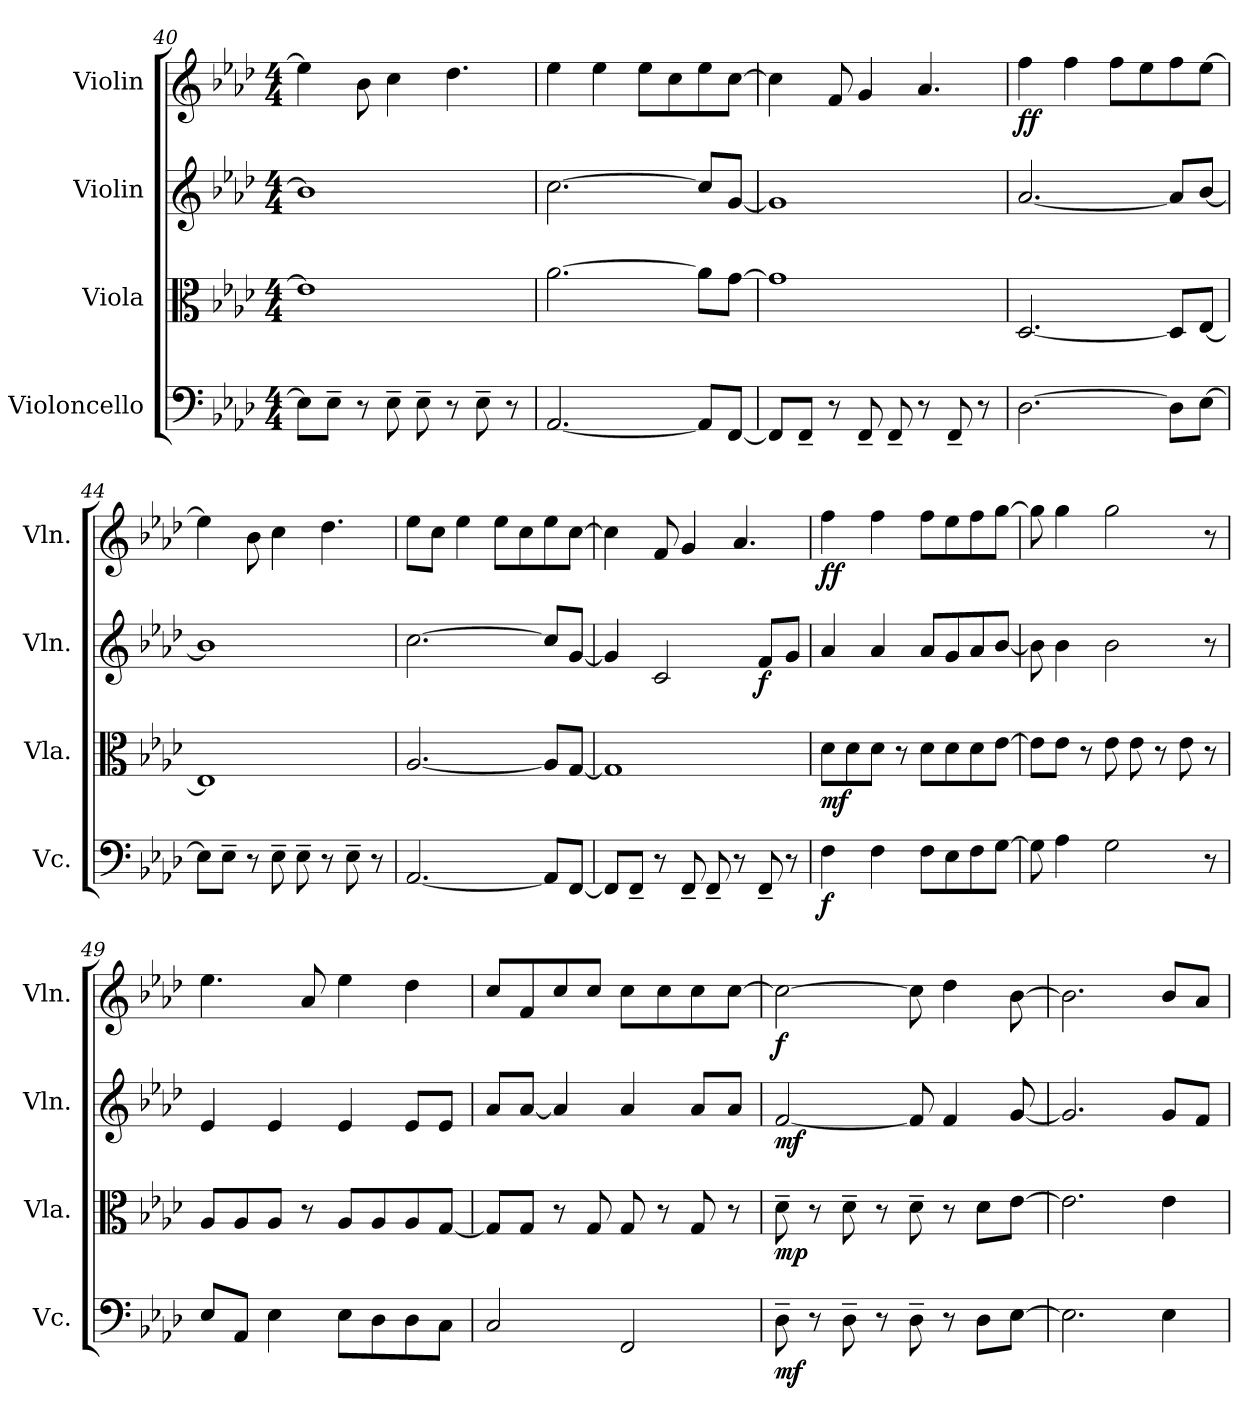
**kern	**dynam	**kern	**dynam	**kern	**dynam	**kern	**dynam
*part4	*part4	*part3	*part3	*part2	*part2	*part1	*part1
*staff4	*staff4	*staff3	*staff3	*staff2	*staff2	*staff1	*staff1
*I"Violoncello	*	*I"Viola	*	*I"Violin	*	*I"Violin	*
*I'Vc.	*	*I'Vla.	*	*I'Vln.	*	*I'Vln.	*
*clefF4	*	*clefC3	*	*clefG2	*	*clefG2	*
*k[b-e-a-d-]	*	*k[b-e-a-d-]	*	*k[b-e-a-d-]	*	*k[b-e-a-d-]	*
*M4/4	*	*M4/4	*	*M4/4	*	*M4/4	*
=40	=40	=40	=40	=40	=40	=40	=40
8E-\L]	.	1e-]	.	1b-]	.	4ee-\]	.
8E-~\J	.	.	.	.	.	.	.
8r	.	.	.	.	.	8b-\	.
8E-~\	.	.	.	.	.	4cc\	.
8E-~\	.	.	.	.	.	.	.
8r	.	.	.	.	.	4.dd-\	.
8E-~\	.	.	.	.	.	.	.
8r	.	.	.	.	.	.	.
=41	=41	=41	=41	=41	=41	=41	=41
[2.AA-/	.	[2.a-\	.	[2.cc\	.	4ee-\	.
.	.	.	.	.	.	4ee-\	.
.	.	.	.	.	.	8ee-\L	.
.	.	.	.	.	.	8cc\	.
8AA-/L]	.	8a-\L]	.	8cc/L]	.	8ee-\	.
[8FF/J	.	[8g\J	.	[8g/J	.	[8cc\J	.
!!LO:LB:g=z
=42	=42	=42	=42	=42	=42	=42	=42
8FF/L]	.	1g]	.	1g]	.	4cc\]	.
8FF~/J	.	.	.	.	.	.	.
8r	.	.	.	.	.	8f/	.
8FF~/	.	.	.	.	.	4g/	.
8FF~/	.	.	.	.	.	.	.
8r	.	.	.	.	.	4.a-/	.
8FF~/	.	.	.	.	.	.	.
8r	.	.	.	.	.	.	.
=43	=43	=43	=43	=43	=43	=43	=43
!	!	!	!	!	!	!	!LO:DY:b
[2.D-\	.	[2.D-/	.	[2.a-/	.	4ff\	ff
.	.	.	.	.	.	4ff\	.
.	.	.	.	.	.	8ff\L	.
.	.	.	.	.	.	8ee-\	.
8D-\L]	.	8D-/L]	.	8a-/L]	.	8ff\	.
[8E-\J	.	[8E-/J	.	[8b-/J	.	[8ee-\J	.
=44	=44	=44	=44	=44	=44	=44	=44
8E-\L]	.	1E-]	.	1b-]	.	4ee-\]	.
8E-~\J	.	.	.	.	.	.	.
8r	.	.	.	.	.	8b-\	.
8E-~\	.	.	.	.	.	4cc\	.
8E-~\	.	.	.	.	.	.	.
8r	.	.	.	.	.	4.dd-\	.
8E-~\	.	.	.	.	.	.	.
8r	.	.	.	.	.	.	.
=45	=45	=45	=45	=45	=45	=45	=45
[2.AA-/	.	[2.A-/	.	[2.cc\	.	8ee-\L	.
.	.	.	.	.	.	8cc\J	.
.	.	.	.	.	.	4ee-\	.
.	.	.	.	.	.	8ee-\L	.
.	.	.	.	.	.	8cc\	.
8AA-/L]	.	8A-/L]	.	8cc/L]	.	8ee-\	.
[8FF/J	.	[8G/J	.	[8g/J	.	[8cc\J	.
=46	=46	=46	=46	=46	=46	=46	=46
8FF/L]	.	1G]	.	4g/]	.	4cc\]	.
8FF~/J	.	.	.	.	.	.	.
8r	.	.	.	2c/	.	8f/	.
8FF~/	.	.	.	.	.	4g/	.
8FF~/	.	.	.	.	.	.	.
8r	.	.	.	.	.	4.a-/	.
!	!	!	!	!	!LO:DY:b	!	!
8FF~/	.	.	.	8f/L	f	.	.
8r	.	.	.	8g/J	.	.	.
!!LO:PB:g=z
=47	=47	=47	=47	=47	=47	=47	=47
!	!LO:DY:b	!	!LO:DY:b	!	!	!	!LO:DY:b
4F\	f	8d-\L	mf	4a-/	.	4ff\	ff
.	.	8d-\	.	.	.	.	.
4F\	.	8d-\J	.	4a-/	.	4ff\	.
.	.	8r	.	.	.	.	.
8F\L	.	8d-\L	.	8a-/L	.	8ff\L	.
8E-\	.	8d-\	.	8g/	.	8ee-\	.
8F\	.	8d-\	.	8a-/	.	8ff\	.
[8G\J	.	[8e-\J	.	[8b-/J	.	[8gg\J	.
=48	=48	=48	=48	=48	=48	=48	=48
8G\]	.	8e-\L]	.	8b-\]	.	8gg\]	.
4A-\	.	8e-\J	.	4b-\	.	4gg\	.
.	.	8r	.	.	.	.	.
2G\	.	8e-\	.	2b-\	.	2gg\	.
.	.	8e-\	.	.	.	.	.
.	.	8r	.	.	.	.	.
.	.	8e-\	.	.	.	.	.
8r	.	8r	.	8r	.	8r	.
=49	=49	=49	=49	=49	=49	=49	=49
8E-/L	.	8A-/L	.	4e-/	.	4.ee-\	.
8AA-/J	.	8A-/	.	.	.	.	.
4E-\	.	8A-/J	.	4e-/	.	.	.
.	.	8r	.	.	.	8a-/	.
8E-\L	.	8A-/L	.	4e-/	.	4ee-\	.
8D-\	.	8A-/	.	.	.	.	.
8D-\	.	8A-/	.	8e-/L	.	4dd-\	.
8C\J	.	[8G/J	.	8e-/J	.	.	.
=50	=50	=50	=50	=50	=50	=50	=50
2C/	.	8G/L]	.	8a-/L	.	8cc/L	.
.	.	8G/J	.	[8a-/J	.	8f/	.
.	.	8r	.	4a-/]	.	8cc/	.
.	.	8G/	.	.	.	8cc/J	.
2FF/	.	8G/	.	4a-/	.	8cc\L	.
.	.	8r	.	.	.	8cc\	.
.	.	8G/	.	8a-/L	.	8cc\	.
.	.	8r	.	8a-/J	.	[8cc\J	.
!!LO:LB:g=z
=51	=51	=51	=51	=51	=51	=51	=51
!	!LO:DY:b	!	!LO:DY:b	!	!LO:DY:b	!	!LO:DY:b
8D-~\	mf	8d-~\	mp	[2f/	mf	2cc\_	f
8r	.	8r	.	.	.	.	.
8D-~\	.	8d-~\	.	.	.	.	.
8r	.	8r	.	.	.	.	.
8D-~\	.	8d-~\	.	8f/]	.	8cc\]	.
8r	.	8r	.	4f/	.	4dd-\	.
8D-\L	.	8d-\L	.	.	.	.	.
[8E-\J	.	[8e-\J	.	[8g/	.	[8b-\	.
=52	=52	=52	=52	=52	=52	=52	=52
2.E-\]	.	2.e-\]	.	2.g/]	.	2.b-\]	.
4E-\	.	4e-\	.	8g/L	.	8b-/L	.
.	.	.	.	8f/J	.	8a-/J	.
=	=	=	=	=	=	=	=
*-	*-	*-	*-	*-	*-	*-	*-
